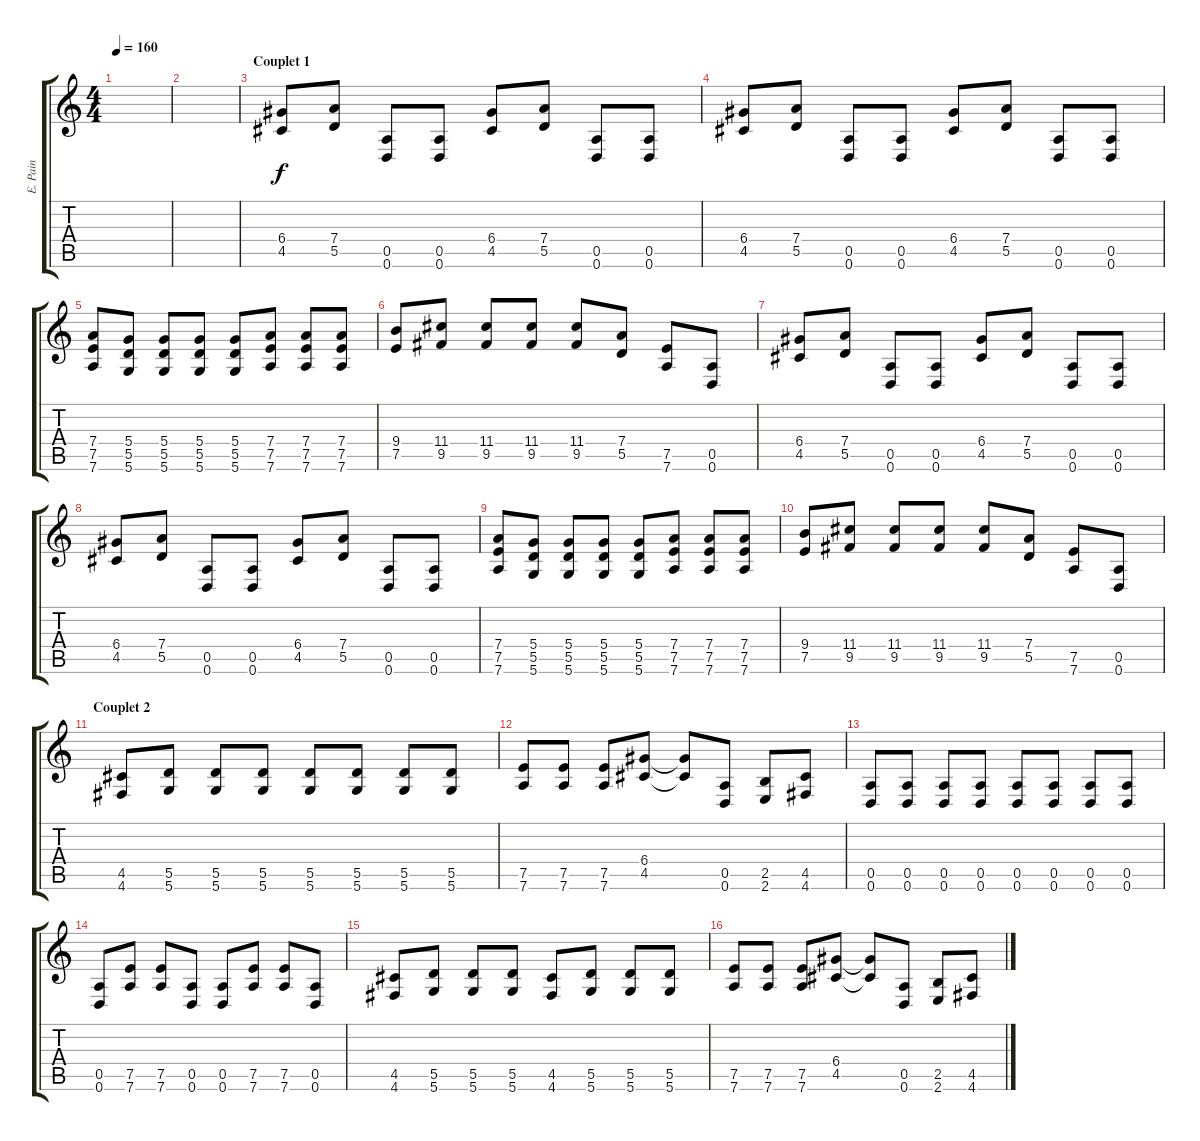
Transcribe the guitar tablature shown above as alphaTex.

\track ("E. Pain" "E. Pain") {instrument distortionguitar}
\staff {score tabs}
\tuning (E4 B3 G3 D3 A2 D2) {hide}
\ts (4 4)
\tempo 160
\clef g2
\ks c
|
|
\section ("" "Couplet 1")
(6.4 4.5).8{balance 0} (7.4 5.5).8 (0.5 0.6).8 (0.5 0.6).8 (6.4 4.5).8 (7.4 5.5).8 (0.5 0.6).8 (0.5 0.6).8 |
(6.4 4.5).8 (7.4 5.5).8 (0.5 0.6).8 (0.5 0.6).8 (6.4 4.5).8 (7.4 5.5).8 (0.5 0.6).8 (0.5 0.6).8 |
(7.4 7.5 7.6).8 (5.4 5.5 5.6).8 (5.4 5.5 5.6).8 (5.4 5.5 5.6).8 (5.4 5.5 5.6).8 (7.4 7.5 7.6).8 (7.4 7.5 7.6).8 (7.4 7.5 7.6).8 |
(9.4 7.5).8 (11.4 9.5).8 (11.4 9.5).8 (11.4 9.5).8 (11.4 9.5).8 (7.4 5.5).8 (7.5 7.6).8 (0.5 0.6).8 |
(6.4 4.5).8 (7.4 5.5).8 (0.5 0.6).8 (0.5 0.6).8 (6.4 4.5).8 (7.4 5.5).8 (0.5 0.6).8 (0.5 0.6).8 |
(6.4 4.5).8 (7.4 5.5).8 (0.5 0.6).8 (0.5 0.6).8 (6.4 4.5).8 (7.4 5.5).8 (0.5 0.6).8 (0.5 0.6).8 |
(7.4 7.5 7.6).8 (5.4 5.5 5.6).8 (5.4 5.5 5.6).8 (5.4 5.5 5.6).8 (5.4 5.5 5.6).8 (7.4 7.5 7.6).8 (7.4 7.5 7.6).8 (7.4 7.5 7.6).8 |
(9.4 7.5).8 (11.4 9.5).8 (11.4 9.5).8 (11.4 9.5).8 (11.4 9.5).8 (7.4 5.5).8 (7.5 7.6).8 (0.5 0.6).8 |
\section ("" "Couplet 2")
(4.5 4.6).8 (5.5 5.6).8 (5.5 5.6).8 (5.5 5.6).8 (5.5 5.6).8 (5.5 5.6).8 (5.5 5.6).8 (5.5 5.6).8 |
(7.5 7.6).8 (7.5 7.6).8 (7.5 7.6).8 (6.4 4.5).8 (6.4{t} 4.5{t}).8 (0.5 0.6).8 (2.5 2.6).8 (4.5 4.6).8 |
(0.5 0.6).8 (0.5 0.6).8 (0.5 0.6).8 (0.5 0.6).8 (0.5 0.6).8 (0.5 0.6).8 (0.5 0.6).8 (0.5 0.6).8 |
(0.5 0.6).8 (7.5 7.6).8 (7.5 7.6).8 (0.5 0.6).8 (0.5 0.6).8 (7.5 7.6).8 (7.5 7.6).8 (0.5 0.6).8 |
(4.5 4.6).8 (5.5 5.6).8 (5.5 5.6).8 (5.5 5.6).8 (4.5 4.6).8 (5.5 5.6).8 (5.5 5.6).8 (5.5 5.6).8 |
(7.5 7.6).8 (7.5 7.6).8 (7.5 7.6).8 (6.4 4.5).8 (6.4{t} 4.5{t}).8 (0.5 0.6).8 (2.5 2.6).8 (4.5 4.6).8
